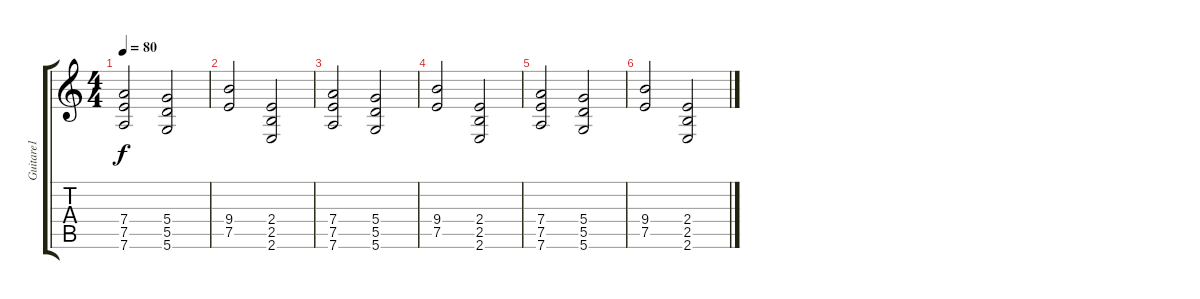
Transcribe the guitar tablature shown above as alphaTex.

\track ("Guitare1" "Guitare1") {instrument distortionguitar}
\staff {score tabs}
\tuning (E4 B3 G3 D3 A2 D2) {hide}
\ts (4 4)
\tempo 80
\clef g2
\ks c
(7.4 7.5 7.6).2{dy f volume 16 instrument distortionguitar} (5.4 5.5 5.6).2 |
(9.4 7.5).2 (2.4 2.5 2.6).2 |
(7.4 7.5 7.6).2 (5.4 5.5 5.6).2 |
(9.4 7.5).2 (2.4 2.5 2.6).2 |
(7.4 7.5 7.6).2 (5.4 5.5 5.6).2 |
(9.4 7.5).2 (2.4 2.5 2.6).2
